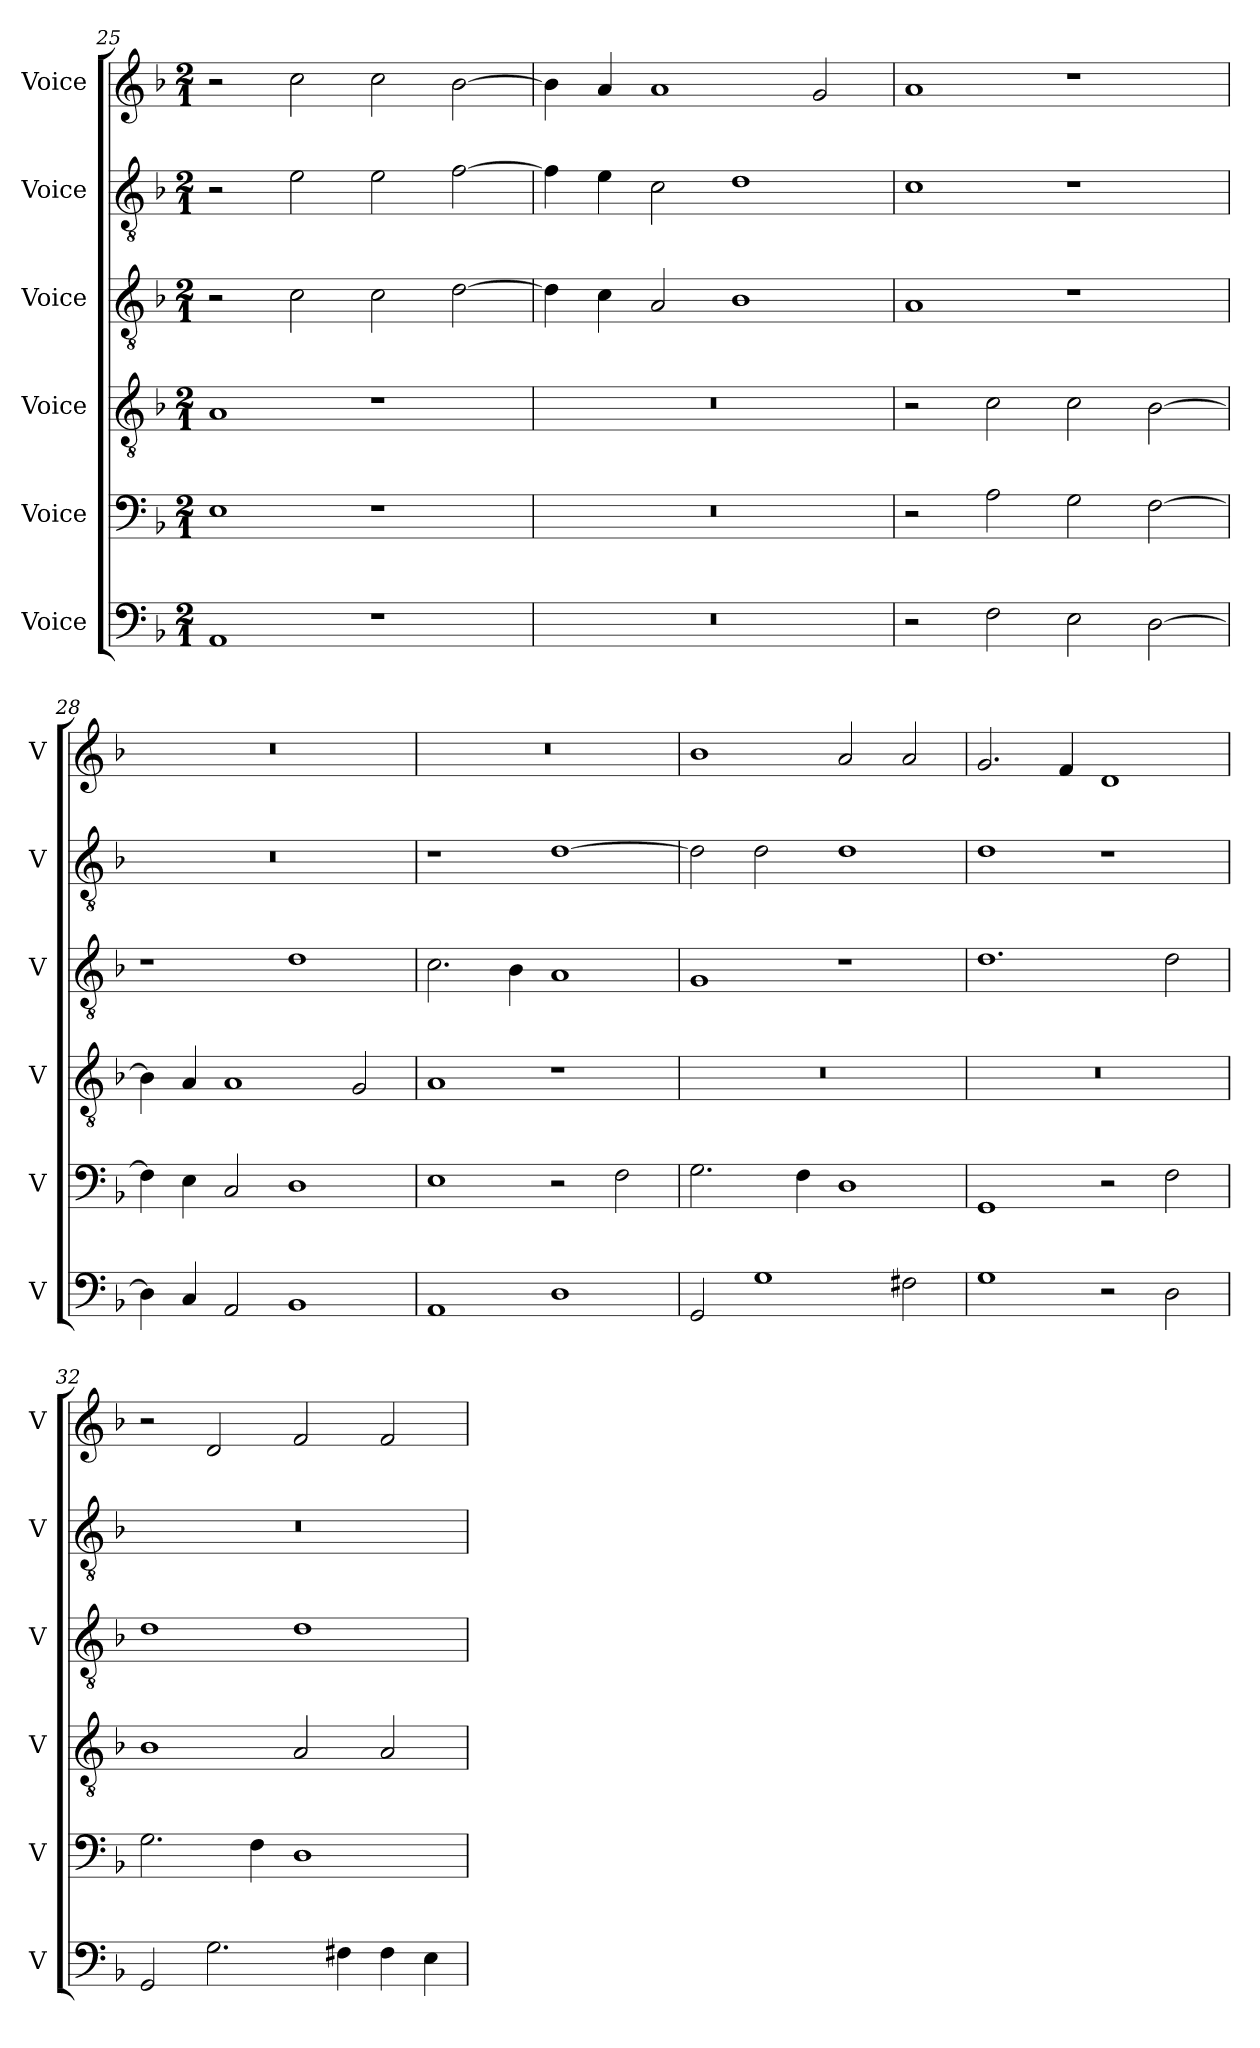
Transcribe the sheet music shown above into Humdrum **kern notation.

**kern	**kern	**kern	**kern	**kern	**kern
*part6	*part5	*part4	*part3	*part2	*part1
*staff6	*staff5	*staff4	*staff3	*staff2	*staff1
*I"Voice	*I"Voice	*I"Voice	*I"Voice	*I"Voice	*I"Voice
*I'V	*I'V	*I'V	*I'V	*I'V	*I'V
*clefF4	*clefF4	*clefGv2	*clefGv2	*clefGv2	*clefG2
*k[b-]	*k[b-]	*k[b-]	*k[b-]	*k[b-]	*k[b-]
*M2/1	*M2/1	*M2/1	*M2/1	*M2/1	*M2/1
=25	=25	=25	=25	=25	=25
1AA	1E	1A	2r	2r	2r
.	.	.	2c\	2e\	2cc\
1r	1r	1r	2c\	2e\	2cc\
.	.	.	[2d\	[2f\	[2b-\
=26	=26	=26	=26	=26	=26
0r	0r	0r	4d\]	4f\]	4b-\]
.	.	.	4c\	4e\	4a/
.	.	.	2A/	2c\	1a
.	.	.	1B-	1d	.
.	.	.	.	.	2g/
=27	=27	=27	=27	=27	=27
2r	2r	2r	1A	1c	1a
2F\	2A\	2c\	.	.	.
2E\	2G\	2c\	1r	1r	1r
[2D\	[2F\	[2B-\	.	.	.
!!LO:LB:g=z
=28	=28	=28	=28	=28	=28
4D\]	4F\]	4B-\]	1r	0r	0r
4C/	4E\	4A/	.	.	.
2AA/	2C/	1A	.	.	.
1BB-	1D	.	1d	.	.
.	.	2G/	.	.	.
=29	=29	=29	=29	=29	=29
1AA	1E	1A	2.c\	1r	0r
.	.	.	4B-\	.	.
1D	2r	1r	1A	[1d	.
.	2F\	.	.	.	.
=30	=30	=30	=30	=30	=30
2GG/	2.G\	0r	1G	2d\]	1b-
1G	.	.	.	2d\	.
.	4F\	.	.	.	.
.	1D	.	1r	1d	2a/
2F#X\	.	.	.	.	2a/
=31	=31	=31	=31	=31	=31
1G	1GG	0r	1.d	1d	2.g/
.	.	.	.	.	4f/
2r	2r	.	.	1r	1d
2D\	2F\	.	2d\	.	.
!!LO:PB:g=z
=32	=32	=32	=32	=32	=32
2GG/	2.G\	1B-	1d	0r	2r
2.G\	.	.	.	.	2d/
.	4F\	.	.	.	.
.	1D	2A/	1d	.	2f/
4F#X\	.	.	.	.	.
4F#\	.	2A/	.	.	2f/
4E\	.	.	.	.	.
=	=	=	=	=	=
*-	*-	*-	*-	*-	*-
